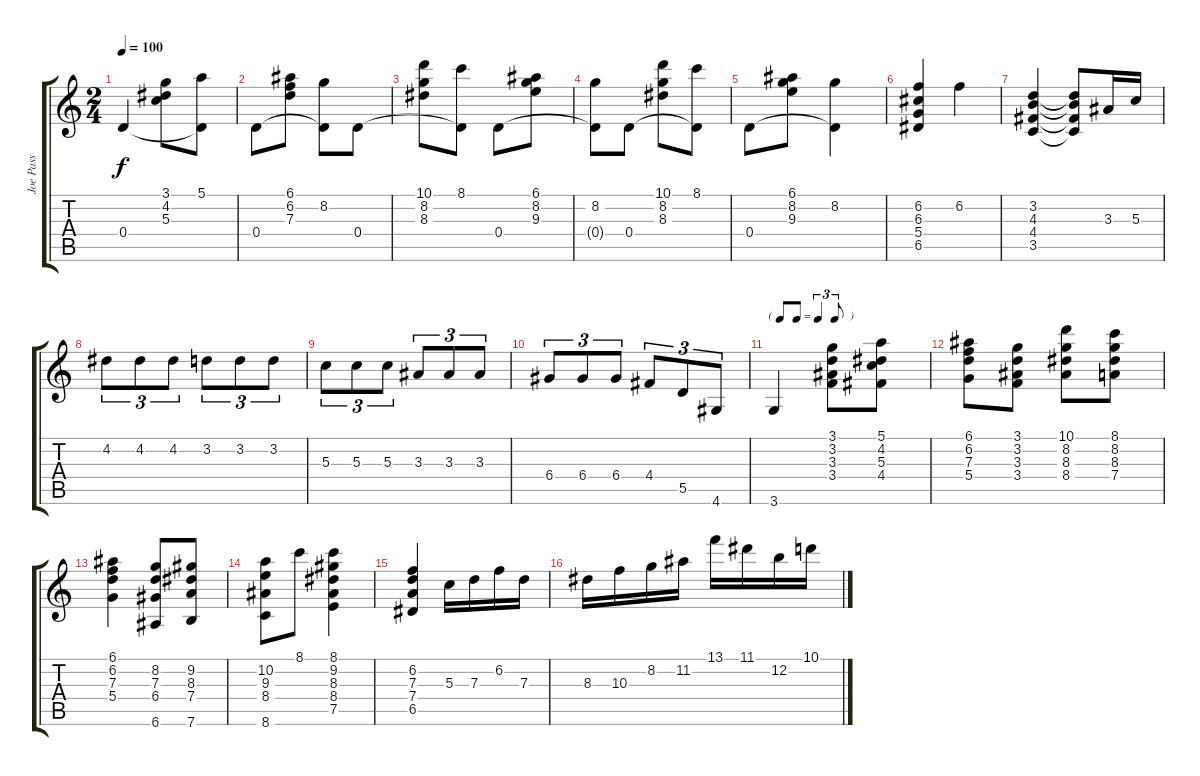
\track ("Joe Pass" "Joe Pass") {instrument electricguitarjazz}
\staff {score tabs}
\tuning (E4 B3 G3 D3 A2 E2) {hide}
\ts (2 4)
\tempo 100
\clef g2
\ks c
0.4.4{dy f} (3.1 4.2 5.3).8 (5.1 0.4{t}).8 |
0.4.8 (6.1 6.2 7.3).8 (8.2 0.4{t}).8 0.4.8 |
(10.1 8.2 8.3).8 (8.1 0.4{t}).8 0.4.8 (6.1 8.2 9.3).8 |
(8.2 0.4{t}).8 0.4.8 (10.1 8.2 8.3).8 (8.1 0.4{t}).8 |
0.4.8 (6.1 8.2 9.3).8 (8.2 0.4{t}).4 |
(6.2 6.3 5.4 6.5).4 6.2.4 |
(3.2 4.3 4.4 3.5).4 (3.2{t} 4.3{t} 4.4{t} 3.5{t}).8 3.3.16 5.3.16 |
4.2.8{tu (3 2)} 4.2.8{tu (3 2)} 4.2.8{tu (3 2)} 3.2.8{tu (3 2)} 3.2.8{tu (3 2)} 3.2.8{tu (3 2)} |
5.3.8{tu (3 2)} 5.3.8{tu (3 2)} 5.3.8{tu (3 2)} 3.3.8{tu (3 2)} 3.3.8{tu (3 2)} 3.3.8{tu (3 2)} |
6.4.8{tu (3 2)} 6.4.8{tu (3 2)} 6.4.8{tu (3 2)} 4.4.8{tu (3 2)} 5.5.8{tu (3 2)} 4.6.8{tu (3 2)} |
\tf triplet8th
3.6.4 (3.1 3.2 3.3 3.4).8 (5.1 4.2 5.3 4.4).8 |
(6.1 6.2 7.3 5.4).8 (3.1 3.2 3.3 3.4).8 (10.1 8.2 8.3 8.4).8 (8.1 8.2 8.3 7.4).8 |
(6.1 6.2 7.3 5.4).4 (8.2 7.3 6.4 6.6).8 (9.2 8.3 7.4 7.6).8 |
(10.2 9.3 8.4 8.6).8 8.1.8 (8.1 9.2 8.3 8.4 7.5).4 |
(6.2 7.3 7.4 6.5).4 5.3.16 7.3.16 6.2.16 7.3.16 |
8.3.16 10.3.16 8.2.16 11.2.16 13.1.16 11.1.16 12.2.16 10.1.16
